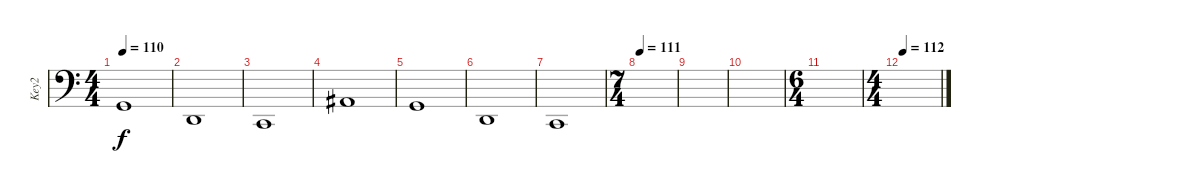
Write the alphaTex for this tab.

\track ("Key2" "Key2") {instrument synthstrings1}
\staff {score}
\tuning (E3 B2 G2 D2 A1 E1) {hide}
\ts (4 4)
\tempo 110
\clef f4
\ks c
0.3.1{dy f} |
0.4.1 |
3.5.1 |
3.3.1 |
0.3.1 |
0.4.1 |
3.5.1 |
\ts (7 4)
\tempo 111
|
|
|
\ts (6 4)
|
\ts (4 4)
\tempo 112
